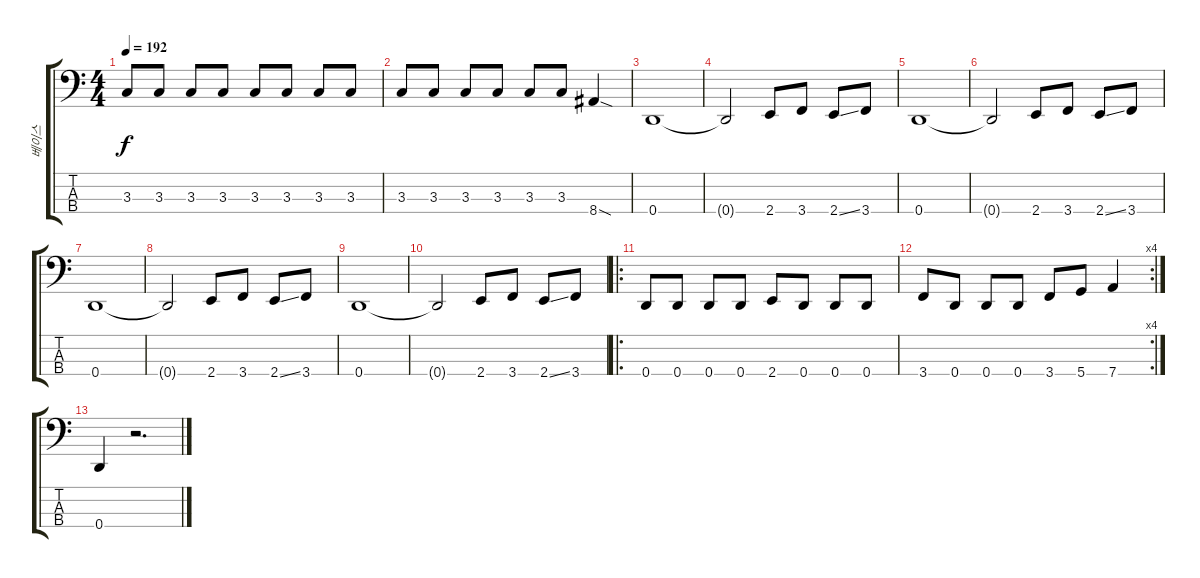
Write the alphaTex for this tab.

\track ("베이스" "베이스") {instrument electricbassfinger}
\staff {score tabs}
\tuning (G2 D2 A1 D1) {hide}
\ts (4 4)
\tempo 192
\clef f4
\ks c
3.3.8{dy f} 3.3.8 3.3.8 3.3.8 3.3.8 3.3.8 3.3.8 3.3.8 |
3.3.8 3.3.8 3.3.8 3.3.8 3.3.8 3.3.8 8.4{sod}.4 |
0.4.1 |
0.4{t}.2 2.4.8 3.4.8 2.4{ss}.8 3.4.8 |
0.4.1 |
0.4{t}.2 2.4.8 3.4.8 2.4{ss}.8 3.4.8 |
0.4.1 |
0.4{t}.2 2.4.8 3.4.8 2.4{ss}.8 3.4.8 |
0.4.1 |
0.4{t}.2 2.4.8 3.4.8 2.4{ss}.8 3.4.8 |
\ro
0.4.8 0.4.8 0.4.8 0.4.8 2.4.8 0.4.8 0.4.8 0.4.8 |
\rc 4
3.4.8 0.4.8 0.4.8 0.4.8 3.4.8 5.4.8 7.4.4 |
0.4.4 r.2{d}
